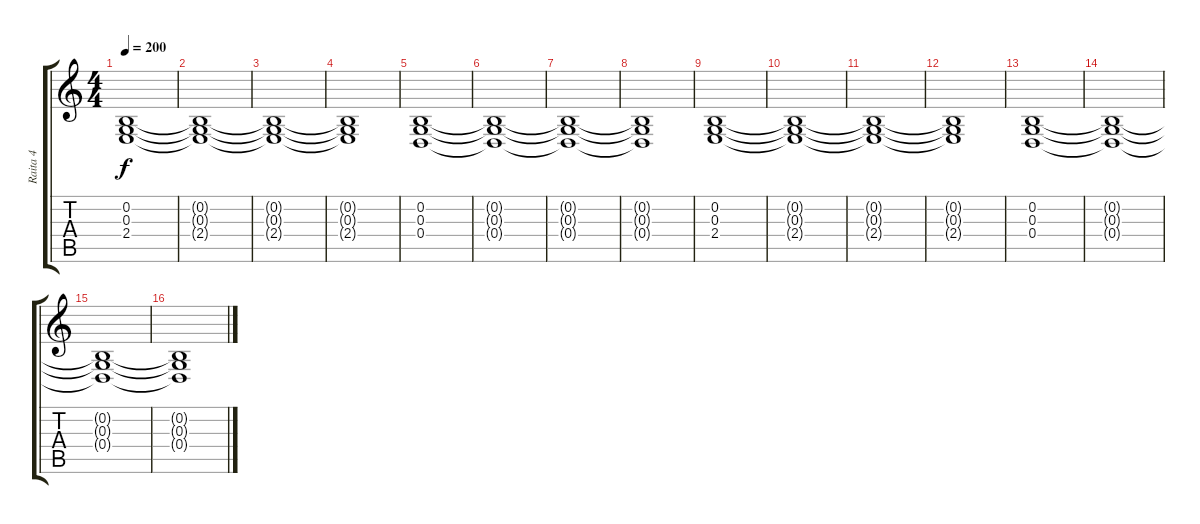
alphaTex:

\track ("Raita 4" "Raita 4") {instrument stringensemble1}
\staff {score tabs}
\tuning (E4 B3 G3 D3 A2 E2) {hide}
\ts (4 4)
\tempo 200
\clef g2
\ks c
(0.2 0.3 2.4).1{dy f} |
(0.2{t} 0.3{t} 2.4{t}).1 |
(0.2{t} 0.3{t} 2.4{t}).1 |
(0.2{t} 0.3{t} 2.4{t}).1 |
(0.2 0.3 0.4).1 |
(0.2{t} 0.3{t} 0.4{t}).1 |
(0.2{t} 0.3{t} 0.4{t}).1 |
(0.2{t} 0.3{t} 0.4{t}).1 |
(0.2 0.3 2.4).1 |
(0.2{t} 0.3{t} 2.4{t}).1 |
(0.2{t} 0.3{t} 2.4{t}).1 |
(0.2{t} 0.3{t} 2.4{t}).1 |
(0.2 0.3 0.4).1 |
(0.2{t} 0.3{t} 0.4{t}).1 |
(0.2{t} 0.3{t} 0.4{t}).1 |
(0.2{t} 0.3{t} 0.4{t}).1
